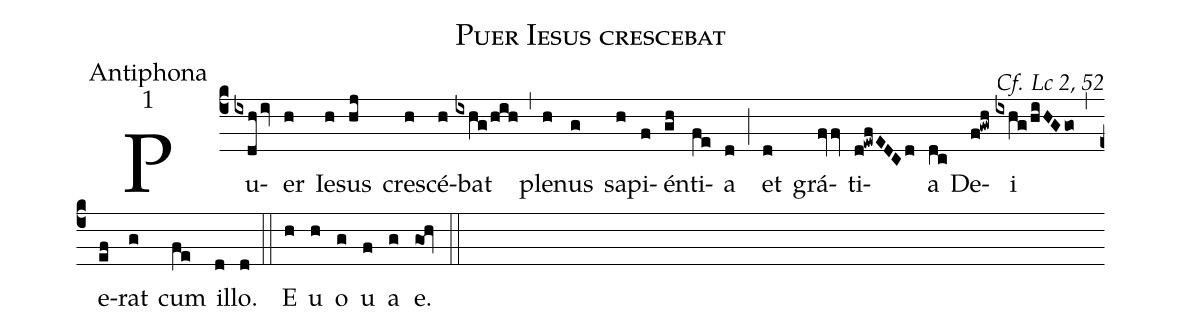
name:Puer Iesus crescebat;
office-part:Antiphona;
mode:1;
commentary:Cf. Lc 2, 52;
%%
(c4)Pu(ixdh/iv)er(h) Ie(h)sus(hj) cre(h)scé(h)bat(ixhg/hih) (,) ple(h)nus(g) sa(h)pi(f)én(gh)ti(fe)a(d) (;)
et(d) grá(fvfv)ti(d!ewfEDCd)a(dc) De(f!gwh)i(ixhg/hiHGgo) (,) e(ef)rat(g) cum(fe) il(d)lo.(d) (::)
E(h) u(h) o(g) u(f) a(g) e.(goh) (::)
